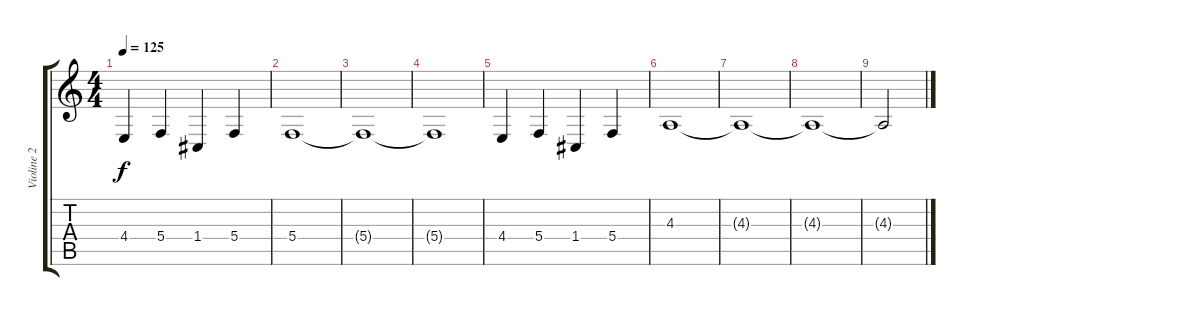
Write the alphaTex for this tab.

\track ("Violine 2" "Violine 2") {instrument tremolostrings}
\staff {score tabs}
\tuning (D4 A3 F3 C3 G2 D2) {hide}
\ts (4 4)
\tempo 125
\clef g2
\ks c
4.4.4{dy f} 5.4.4 1.4.4 5.4.4 |
5.4.1 |
5.4{t}.1 |
5.4{t}.1 |
4.4.4 5.4.4 1.4.4 5.4.4 |
4.3.1 |
4.3{t}.1 |
4.3{t}.1{volume 1} |
4.3{t}.2
